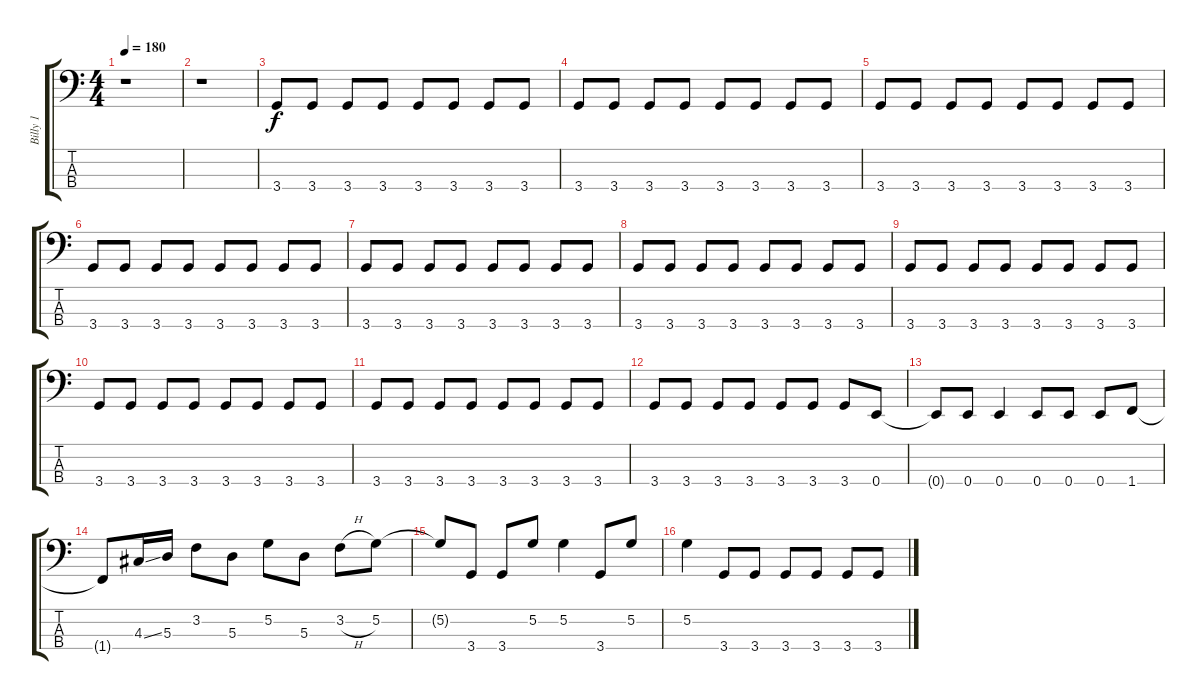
\track ("Billy 1" "Billy 1") {instrument electricbassfinger}
\staff {score tabs}
\tuning (G2 D2 A1 E1) {hide}
\ts (4 4)
\tempo 180
\clef f4
\ks c
r.1{dy f instrument electricbassfinger} |
r.1 |
3.4.8 3.4.8 3.4.8 3.4.8 3.4.8 3.4.8 3.4.8 3.4.8 |
3.4.8 3.4.8 3.4.8 3.4.8 3.4.8 3.4.8 3.4.8 3.4.8 |
3.4.8 3.4.8 3.4.8 3.4.8 3.4.8 3.4.8 3.4.8 3.4.8 |
3.4.8 3.4.8 3.4.8 3.4.8 3.4.8 3.4.8 3.4.8 3.4.8 |
3.4.8 3.4.8 3.4.8 3.4.8 3.4.8 3.4.8 3.4.8 3.4.8 |
3.4.8 3.4.8 3.4.8 3.4.8 3.4.8 3.4.8 3.4.8 3.4.8 |
3.4.8 3.4.8 3.4.8 3.4.8 3.4.8 3.4.8 3.4.8 3.4.8 |
3.4.8 3.4.8 3.4.8 3.4.8 3.4.8 3.4.8 3.4.8 3.4.8 |
3.4.8 3.4.8 3.4.8 3.4.8 3.4.8 3.4.8 3.4.8 3.4.8 |
3.4.8 3.4.8 3.4.8 3.4.8 3.4.8 3.4.8 3.4.8 0.4.8 |
0.4{t}.8 0.4.8 0.4.4 0.4.8 0.4.8 0.4.8 1.4.8 |
1.4{t}.8 4.3{ss}.16 5.3.16 3.2.8 5.3.8 5.2.8 5.3.8 3.2{h}.8 5.2.8 |
5.2{t}.8 3.4.8 3.4.8 5.2.8 5.2.4 3.4.8 5.2.8 |
5.2.4 3.4.8 3.4.8 3.4.8 3.4.8 3.4.8 3.4.8
